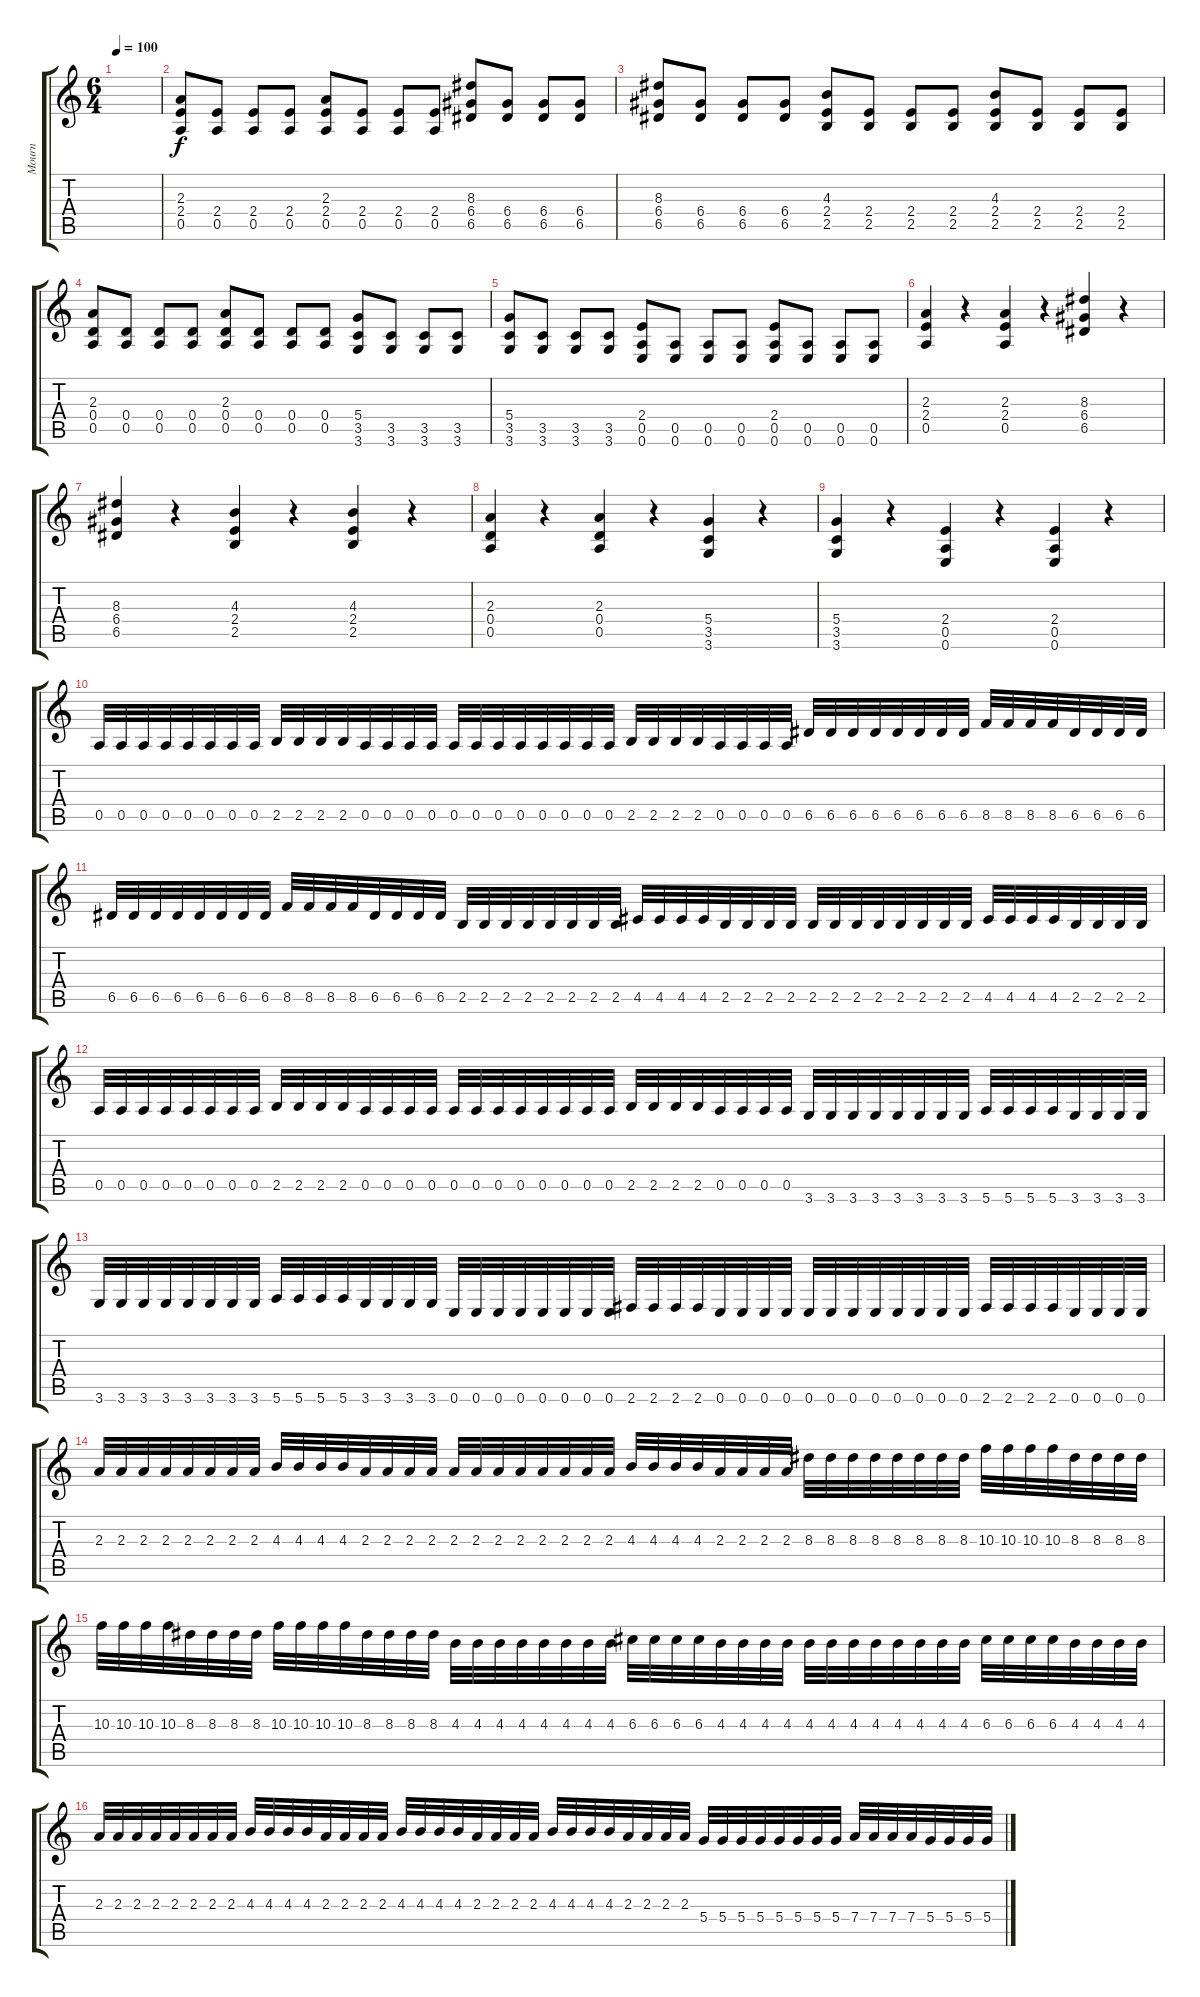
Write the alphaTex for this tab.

\track ("Mourn" "Mourn") {instrument distortionguitar}
\staff {score tabs}
\tuning (E4 B3 G3 D3 A2 E2) {hide}
\ts (6 4)
\tempo 100
\clef g2
\ks c
|
(2.3 2.4 0.5).8 (2.4 0.5).8 (2.4 0.5).8 (2.4 0.5).8 (2.3 2.4 0.5).8 (2.4 0.5).8 (2.4 0.5).8 (2.4 0.5).8 (8.3 6.4 6.5).8 (6.4 6.5).8 (6.4 6.5).8 (6.4 6.5).8 |
(8.3 6.4 6.5).8 (6.4 6.5).8 (6.4 6.5).8 (6.4 6.5).8 (4.3 2.4 2.5).8 (2.4 2.5).8 (2.4 2.5).8 (2.4 2.5).8 (4.3 2.4 2.5).8 (2.4 2.5).8 (2.4 2.5).8 (2.4 2.5).8 |
(2.3 0.4 0.5).8 (0.4 0.5).8 (0.4 0.5).8 (0.4 0.5).8 (2.3 0.4 0.5).8 (0.4 0.5).8 (0.4 0.5).8 (0.4 0.5).8 (5.4 3.5 3.6).8 (3.5 3.6).8 (3.5 3.6).8 (3.5 3.6).8 |
(5.4 3.5 3.6).8 (3.5 3.6).8 (3.5 3.6).8 (3.5 3.6).8 (2.4 0.5 0.6).8 (0.5 0.6).8 (0.5 0.6).8 (0.5 0.6).8 (2.4 0.5 0.6).8 (0.5 0.6).8 (0.5 0.6).8 (0.5 0.6).8 |
(2.3 2.4 0.5).4 r.4 (2.3 2.4 0.5).4 r.4 (8.3 6.4 6.5).4 r.4 |
(8.3 6.4 6.5).4 r.4 (4.3 2.4 2.5).4 r.4 (4.3 2.4 2.5).4 r.4 |
(2.3 0.4 0.5).4 r.4 (2.3 0.4 0.5).4 r.4 (5.4 3.5 3.6).4 r.4 |
(5.4 3.5 3.6).4 r.4 (2.4 0.5 0.6).4 r.4 (2.4 0.5 0.6).4 r.4 |
0.5.32 0.5.32 0.5.32 0.5.32 0.5.32 0.5.32 0.5.32 0.5.32 2.5.32 2.5.32 2.5.32 2.5.32 0.5.32 0.5.32 0.5.32 0.5.32 0.5.32 0.5.32 0.5.32 0.5.32 0.5.32 0.5.32 0.5.32 0.5.32 2.5.32 2.5.32 2.5.32 2.5.32 0.5.32 0.5.32 0.5.32 0.5.32 6.5.32 6.5.32 6.5.32 6.5.32 6.5.32 6.5.32 6.5.32 6.5.32 8.5.32 8.5.32 8.5.32 8.5.32 6.5.32 6.5.32 6.5.32 6.5.32 |
6.5.32 6.5.32 6.5.32 6.5.32 6.5.32 6.5.32 6.5.32 6.5.32 8.5.32 8.5.32 8.5.32 8.5.32 6.5.32 6.5.32 6.5.32 6.5.32 2.5.32 2.5.32 2.5.32 2.5.32 2.5.32 2.5.32 2.5.32 2.5.32 4.5.32 4.5.32 4.5.32 4.5.32 2.5.32 2.5.32 2.5.32 2.5.32 2.5.32 2.5.32 2.5.32 2.5.32 2.5.32 2.5.32 2.5.32 2.5.32 4.5.32 4.5.32 4.5.32 4.5.32 2.5.32 2.5.32 2.5.32 2.5.32 |
0.5.32 0.5.32 0.5.32 0.5.32 0.5.32 0.5.32 0.5.32 0.5.32 2.5.32 2.5.32 2.5.32 2.5.32 0.5.32 0.5.32 0.5.32 0.5.32 0.5.32 0.5.32 0.5.32 0.5.32 0.5.32 0.5.32 0.5.32 0.5.32 2.5.32 2.5.32 2.5.32 2.5.32 0.5.32 0.5.32 0.5.32 0.5.32 3.6.32 3.6.32 3.6.32 3.6.32 3.6.32 3.6.32 3.6.32 3.6.32 5.6.32 5.6.32 5.6.32 5.6.32 3.6.32 3.6.32 3.6.32 3.6.32 |
3.6.32 3.6.32 3.6.32 3.6.32 3.6.32 3.6.32 3.6.32 3.6.32 5.6.32 5.6.32 5.6.32 5.6.32 3.6.32 3.6.32 3.6.32 3.6.32 0.6.32 0.6.32 0.6.32 0.6.32 0.6.32 0.6.32 0.6.32 0.6.32 2.6.32 2.6.32 2.6.32 2.6.32 0.6.32 0.6.32 0.6.32 0.6.32 0.6.32 0.6.32 0.6.32 0.6.32 0.6.32 0.6.32 0.6.32 0.6.32 2.6.32 2.6.32 2.6.32 2.6.32 0.6.32 0.6.32 0.6.32 0.6.32 |
2.3.32 2.3.32 2.3.32 2.3.32 2.3.32 2.3.32 2.3.32 2.3.32 4.3.32 4.3.32 4.3.32 4.3.32 2.3.32 2.3.32 2.3.32 2.3.32 2.3.32 2.3.32 2.3.32 2.3.32 2.3.32 2.3.32 2.3.32 2.3.32 4.3.32 4.3.32 4.3.32 4.3.32 2.3.32 2.3.32 2.3.32 2.3.32 8.3.32 8.3.32 8.3.32 8.3.32 8.3.32 8.3.32 8.3.32 8.3.32 10.3.32 10.3.32 10.3.32 10.3.32 8.3.32 8.3.32 8.3.32 8.3.32 |
10.3.32 10.3.32 10.3.32 10.3.32 8.3.32 8.3.32 8.3.32 8.3.32 10.3.32 10.3.32 10.3.32 10.3.32 8.3.32 8.3.32 8.3.32 8.3.32 4.3.32 4.3.32 4.3.32 4.3.32 4.3.32 4.3.32 4.3.32 4.3.32 6.3.32 6.3.32 6.3.32 6.3.32 4.3.32 4.3.32 4.3.32 4.3.32 4.3.32 4.3.32 4.3.32 4.3.32 4.3.32 4.3.32 4.3.32 4.3.32 6.3.32 6.3.32 6.3.32 6.3.32 4.3.32 4.3.32 4.3.32 4.3.32 |
2.3.32 2.3.32 2.3.32 2.3.32 2.3.32 2.3.32 2.3.32 2.3.32 4.3.32 4.3.32 4.3.32 4.3.32 2.3.32 2.3.32 2.3.32 2.3.32 4.3.32 4.3.32 4.3.32 4.3.32 2.3.32 2.3.32 2.3.32 2.3.32 4.3.32 4.3.32 4.3.32 4.3.32 2.3.32 2.3.32 2.3.32 2.3.32 5.4.32 5.4.32 5.4.32 5.4.32 5.4.32 5.4.32 5.4.32 5.4.32 7.4.32 7.4.32 7.4.32 7.4.32 5.4.32 5.4.32 5.4.32 5.4.32
